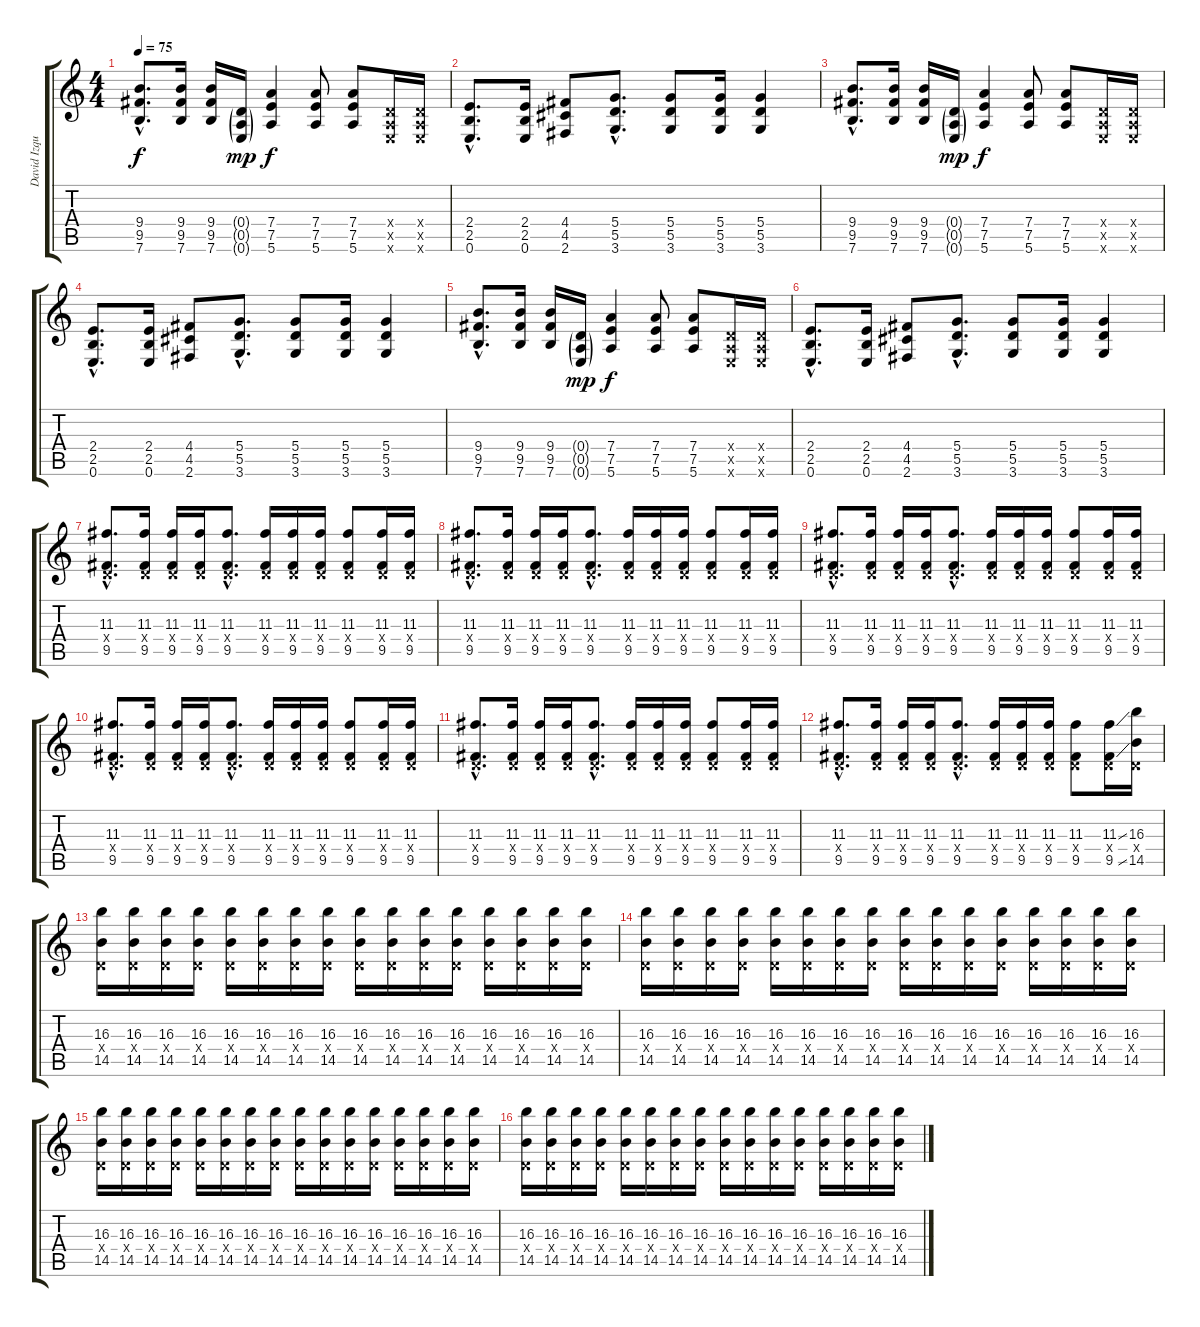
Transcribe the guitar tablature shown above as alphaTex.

\track ("David Izquierdo" "David Izqu") {instrument acousticguitarsteel}
\staff {score tabs}
\tuning (E4 B3 G3 D3 A2 E2) {hide}
\ts (4 4)
\tempo 75
\clef g2
\ks c
(9.4{hac} 9.5{hac} 7.6{hac}).8{d dy f} (9.4 9.5 7.6).16 (9.4 9.5 7.6).16 (0.4{g} 0.5{g} 0.6{g}).16{dy mp} (7.4 7.5 5.6).4{dy f} (7.4 7.5 5.6).8 (7.4 7.5 5.6).8 (0.4{x} 0.5{x} 0.6{x}).16 (0.4{x} 0.5{x} 0.6{x}).16 |
(2.4{hac} 2.5{hac} 0.6{hac}).8{d} (2.4 2.5 0.6).16 (4.4 4.5 2.6).8 (5.4{hac} 5.5{hac} 3.6{hac}).8{d} (5.4 5.5 3.6).8 (5.4 5.5 3.6).16 (5.4 5.5 3.6).4 |
(9.4{hac} 9.5{hac} 7.6{hac}).8{d} (9.4 9.5 7.6).16 (9.4 9.5 7.6).16 (0.4{g} 0.5{g} 0.6{g}).16{dy mp} (7.4 7.5 5.6).4{dy f} (7.4 7.5 5.6).8 (7.4 7.5 5.6).8 (0.4{x} 0.5{x} 0.6{x}).16 (0.4{x} 0.5{x} 0.6{x}).16 |
(2.4{hac} 2.5{hac} 0.6{hac}).8{d} (2.4 2.5 0.6).16 (4.4 4.5 2.6).8 (5.4{hac} 5.5{hac} 3.6{hac}).8{d} (5.4 5.5 3.6).8 (5.4 5.5 3.6).16 (5.4 5.5 3.6).4 |
(9.4{hac} 9.5{hac} 7.6{hac}).8{d} (9.4 9.5 7.6).16 (9.4 9.5 7.6).16 (0.4{g} 0.5{g} 0.6{g}).16{dy mp} (7.4 7.5 5.6).4{dy f} (7.4 7.5 5.6).8 (7.4 7.5 5.6).8 (0.4{x} 0.5{x} 0.6{x}).16 (0.4{x} 0.5{x} 0.6{x}).16 |
(2.4{hac} 2.5{hac} 0.6{hac}).8{d} (2.4 2.5 0.6).16 (4.4 4.5 2.6).8 (5.4{hac} 5.5{hac} 3.6{hac}).8{d} (5.4 5.5 3.6).8 (5.4 5.5 3.6).16 (5.4 5.5 3.6).4 |
(11.3{hac} 0.4{hac x} 9.5{hac}).8{d} (11.3 0.4{x} 9.5).16 (11.3 0.4{x} 9.5).16 (11.3 0.4{x} 9.5).16 (11.3{hac} 0.4{hac x} 9.5{hac}).8{d} (11.3 0.4{x} 9.5).16 (11.3 0.4{x} 9.5).16 (11.3 0.4{x} 9.5).16 (11.3 0.4{x} 9.5).8 (11.3 0.4{x} 9.5).16 (11.3 0.4{x} 9.5).16 |
(11.3{hac} 0.4{hac x} 9.5{hac}).8{d} (11.3 0.4{x} 9.5).16 (11.3 0.4{x} 9.5).16 (11.3 0.4{x} 9.5).16 (11.3{hac} 0.4{hac x} 9.5{hac}).8{d} (11.3 0.4{x} 9.5).16 (11.3 0.4{x} 9.5).16 (11.3 0.4{x} 9.5).16 (11.3 0.4{x} 9.5).8 (11.3 0.4{x} 9.5).16 (11.3 0.4{x} 9.5).16 |
(11.3{hac} 0.4{hac x} 9.5{hac}).8{d} (11.3 0.4{x} 9.5).16 (11.3 0.4{x} 9.5).16 (11.3 0.4{x} 9.5).16 (11.3{hac} 0.4{hac x} 9.5{hac}).8{d} (11.3 0.4{x} 9.5).16 (11.3 0.4{x} 9.5).16 (11.3 0.4{x} 9.5).16 (11.3 0.4{x} 9.5).8 (11.3 0.4{x} 9.5).16 (11.3 0.4{x} 9.5).16 |
(11.3{hac} 0.4{hac x} 9.5{hac}).8{d} (11.3 0.4{x} 9.5).16 (11.3 0.4{x} 9.5).16 (11.3 0.4{x} 9.5).16 (11.3{hac} 0.4{hac x} 9.5{hac}).8{d} (11.3 0.4{x} 9.5).16 (11.3 0.4{x} 9.5).16 (11.3 0.4{x} 9.5).16 (11.3 0.4{x} 9.5).8 (11.3 0.4{x} 9.5).16 (11.3 0.4{x} 9.5).16 |
(11.3{hac} 0.4{hac x} 9.5{hac}).8{d} (11.3 0.4{x} 9.5).16 (11.3 0.4{x} 9.5).16 (11.3 0.4{x} 9.5).16 (11.3{hac} 0.4{hac x} 9.5{hac}).8{d} (11.3 0.4{x} 9.5).16 (11.3 0.4{x} 9.5).16 (11.3 0.4{x} 9.5).16 (11.3 0.4{x} 9.5).8 (11.3 0.4{x} 9.5).16 (11.3 0.4{x} 9.5).16 |
(11.3{hac} 0.4{hac x} 9.5{hac}).8{d} (11.3 0.4{x} 9.5).16 (11.3 0.4{x} 9.5).16 (11.3 0.4{x} 9.5).16 (11.3{hac} 0.4{hac x} 9.5{hac}).8{d} (11.3 0.4{x} 9.5).16 (11.3 0.4{x} 9.5).16 (11.3 0.4{x} 9.5).16 (11.3 0.4{x} 9.5).8 (11.3{ss} 0.4{x} 9.5{ss}).16 (16.3 0.4{x} 14.5).16 |
(16.3 0.4{x} 14.5).16 (16.3 0.4{x} 14.5).16 (16.3 0.4{x} 14.5).16 (16.3 0.4{x} 14.5).16 (16.3 0.4{x} 14.5).16 (16.3 0.4{x} 14.5).16 (16.3 0.4{x} 14.5).16 (16.3 0.4{x} 14.5).16 (16.3 0.4{x} 14.5).16 (16.3 0.4{x} 14.5).16 (16.3 0.4{x} 14.5).16 (16.3 0.4{x} 14.5).16 (16.3 0.4{x} 14.5).16 (16.3 0.4{x} 14.5).16 (16.3 0.4{x} 14.5).16 (16.3 0.4{x} 14.5).16 |
(16.3 0.4{x} 14.5).16 (16.3 0.4{x} 14.5).16 (16.3 0.4{x} 14.5).16 (16.3 0.4{x} 14.5).16 (16.3 0.4{x} 14.5).16 (16.3 0.4{x} 14.5).16 (16.3 0.4{x} 14.5).16 (16.3 0.4{x} 14.5).16 (16.3 0.4{x} 14.5).16 (16.3 0.4{x} 14.5).16 (16.3 0.4{x} 14.5).16 (16.3 0.4{x} 14.5).16 (16.3 0.4{x} 14.5).16 (16.3 0.4{x} 14.5).16 (16.3 0.4{x} 14.5).16 (16.3 0.4{x} 14.5).16 |
(16.3 0.4{x} 14.5).16 (16.3 0.4{x} 14.5).16 (16.3 0.4{x} 14.5).16 (16.3 0.4{x} 14.5).16 (16.3 0.4{x} 14.5).16 (16.3 0.4{x} 14.5).16 (16.3 0.4{x} 14.5).16 (16.3 0.4{x} 14.5).16 (16.3 0.4{x} 14.5).16 (16.3 0.4{x} 14.5).16 (16.3 0.4{x} 14.5).16 (16.3 0.4{x} 14.5).16 (16.3 0.4{x} 14.5).16 (16.3 0.4{x} 14.5).16 (16.3 0.4{x} 14.5).16 (16.3 0.4{x} 14.5).16 |
(16.3 0.4{x} 14.5).16 (16.3 0.4{x} 14.5).16 (16.3 0.4{x} 14.5).16 (16.3 0.4{x} 14.5).16 (16.3 0.4{x} 14.5).16 (16.3 0.4{x} 14.5).16 (16.3 0.4{x} 14.5).16 (16.3 0.4{x} 14.5).16 (16.3 0.4{x} 14.5).16 (16.3 0.4{x} 14.5).16 (16.3 0.4{x} 14.5).16 (16.3 0.4{x} 14.5).16 (16.3 0.4{x} 14.5).16 (16.3 0.4{x} 14.5).16 (16.3 0.4{x} 14.5).16 (16.3 0.4{x} 14.5).16
